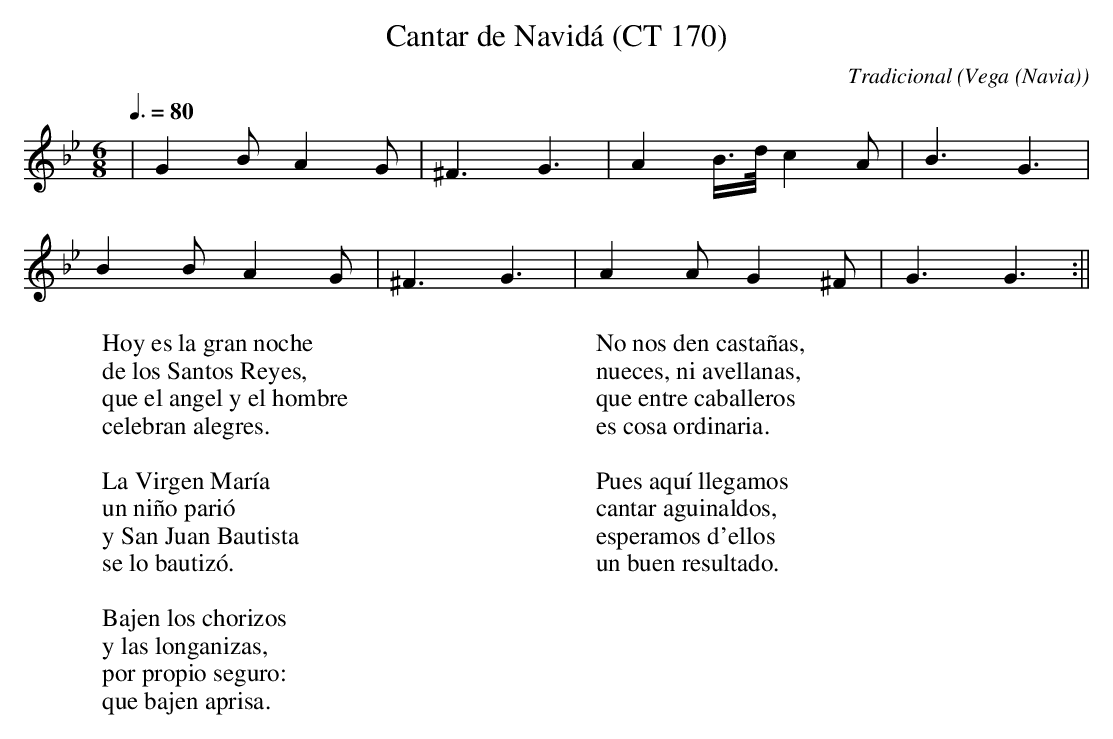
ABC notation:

X:1
T:Cantar de Navidá (CT 170)
C:Tradicional
O:Vega (Navia)
M:6/8
L:1/8
Q:3/8=80
K:Gm
|G2 B A2 G|^F3 G3|A2 B/>d/ c2 A|B3 G3|
B2 B A2 G|^F3 G3|A2 A G2 ^F|G3 G3 :||
W:Hoy es la gran noche
W:de los Santos Reyes,
W:que el angel y el hombre
W:celebran alegres.
W:
W:La Virgen María
W:un niño parió
W:y San Juan Bautista
W:se lo bautizó.
W:
W:Bajen los chorizos
W:y las longanizas,
W:por propio seguro:
W:que bajen aprisa.
W:
W:No nos den castañas,
W:nueces, ni avellanas,
W:que entre caballeros
W:es cosa ordinaria.
W:
W:Pues aquí llegamos
W:cantar aguinaldos,
W:esperamos d'ellos
W:un buen resultado.
W:
